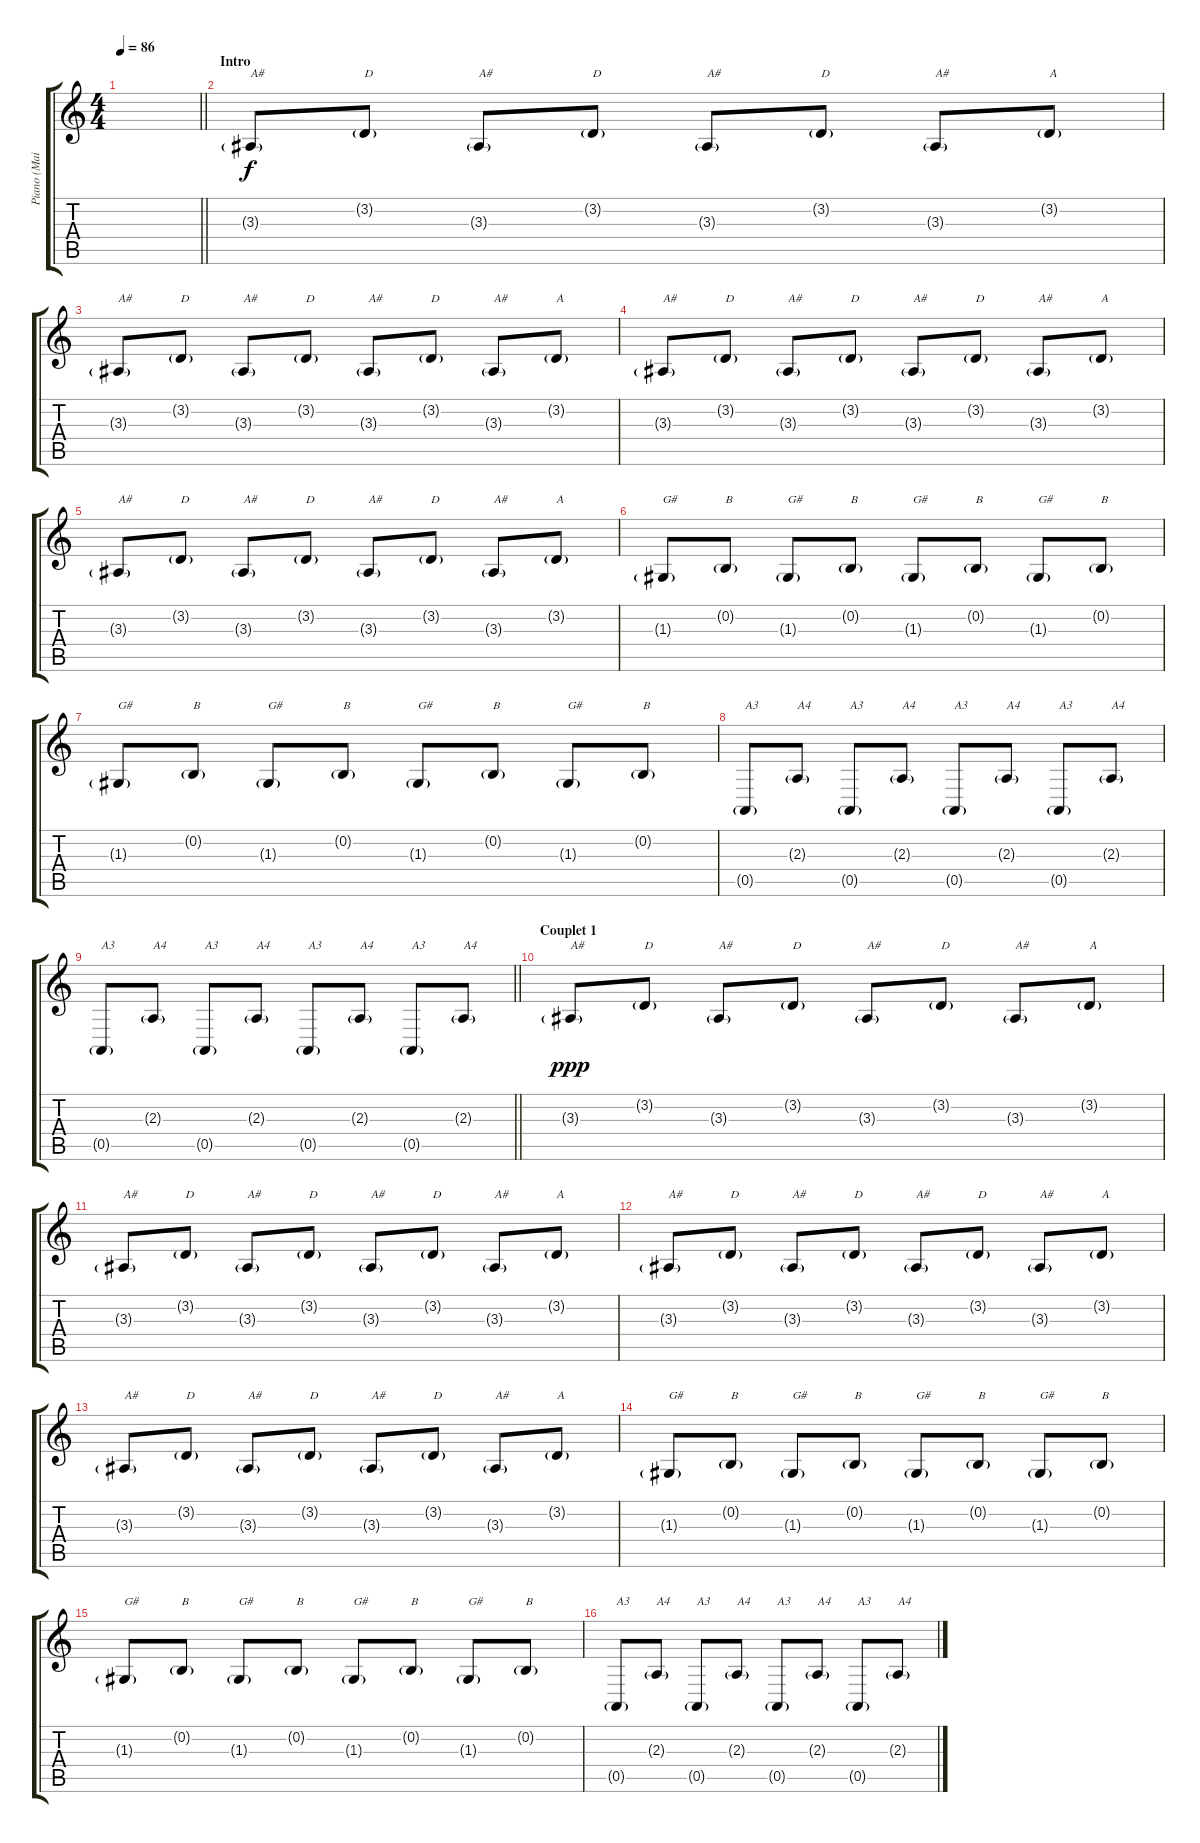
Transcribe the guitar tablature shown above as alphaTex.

\track ("Piano (Main Gauche) [Matthew Bellamy]" "Piano (Mai") {instrument brightacousticpiano}
\staff {score tabs}
\tuning (E4 B3 G3 D3 A2 E2) {hide}
\ts (4 4)
\tempo 86
\clef g2
\barLineRight lightlight
\ks c
|
\section ("" "Intro")
3.3{g}.8{txt "A#"} 3.2{g}.8{txt "D"} 3.3{g}.8{txt "A#"} 3.2{g}.8{txt "D"} 3.3{g}.8{txt "A#"} 3.2{g}.8{txt "D"} 3.3{g}.8{txt "A#"} 3.2{g}.8{txt "A"} |
3.3{g}.8{txt "A#"} 3.2{g}.8{txt "D"} 3.3{g}.8{txt "A#"} 3.2{g}.8{txt "D"} 3.3{g}.8{txt "A#"} 3.2{g}.8{txt "D"} 3.3{g}.8{txt "A#"} 3.2{g}.8{txt "A"} |
3.3{g}.8{txt "A#"} 3.2{g}.8{txt "D"} 3.3{g}.8{txt "A#"} 3.2{g}.8{txt "D"} 3.3{g}.8{txt "A#"} 3.2{g}.8{txt "D"} 3.3{g}.8{txt "A#"} 3.2{g}.8{txt "A"} |
3.3{g}.8{txt "A#"} 3.2{g}.8{txt "D"} 3.3{g}.8{txt "A#"} 3.2{g}.8{txt "D"} 3.3{g}.8{txt "A#"} 3.2{g}.8{txt "D"} 3.3{g}.8{txt "A#"} 3.2{g}.8{txt "A"} |
1.3{g}.8{txt "G#"} 0.2{g}.8{txt "B"} 1.3{g}.8{txt "G#"} 0.2{g}.8{txt "B"} 1.3{g}.8{txt "G#"} 0.2{g}.8{txt "B"} 1.3{g}.8{txt "G#"} 0.2{g}.8{txt "B"} |
1.3{g}.8{txt "G#"} 0.2{g}.8{txt "B"} 1.3{g}.8{txt "G#"} 0.2{g}.8{txt "B"} 1.3{g}.8{txt "G#"} 0.2{g}.8{txt "B"} 1.3{g}.8{txt "G#"} 0.2{g}.8{txt "B"} |
0.5{g}.8{txt "A3"} 2.3{g}.8{txt "A4"} 0.5{g}.8{txt "A3"} 2.3{g}.8{txt "A4"} 0.5{g}.8{txt "A3"} 2.3{g}.8{txt "A4"} 0.5{g}.8{txt "A3"} 2.3{g}.8{txt "A4"} |
\barLineRight lightlight
0.5{g}.8{txt "A3"} 2.3{g}.8{txt "A4"} 0.5{g}.8{txt "A3"} 2.3{g}.8{txt "A4"} 0.5{g}.8{txt "A3"} 2.3{g}.8{txt "A4"} 0.5{g}.8{txt "A3"} 2.3{g}.8{txt "A4"} |
\section ("" "Couplet 1")
3.3{g}.8{txt "A#" dy ppp} 3.2{g}.8{txt "D"} 3.3{g}.8{txt "A#"} 3.2{g}.8{txt "D"} 3.3{g}.8{txt "A#"} 3.2{g}.8{txt "D"} 3.3{g}.8{txt "A#"} 3.2{g}.8{txt "A"} |
3.3{g}.8{txt "A#"} 3.2{g}.8{txt "D"} 3.3{g}.8{txt "A#"} 3.2{g}.8{txt "D"} 3.3{g}.8{txt "A#"} 3.2{g}.8{txt "D"} 3.3{g}.8{txt "A#"} 3.2{g}.8{txt "A"} |
3.3{g}.8{txt "A#"} 3.2{g}.8{txt "D"} 3.3{g}.8{txt "A#"} 3.2{g}.8{txt "D"} 3.3{g}.8{txt "A#"} 3.2{g}.8{txt "D"} 3.3{g}.8{txt "A#"} 3.2{g}.8{txt "A"} |
3.3{g}.8{txt "A#"} 3.2{g}.8{txt "D"} 3.3{g}.8{txt "A#"} 3.2{g}.8{txt "D"} 3.3{g}.8{txt "A#"} 3.2{g}.8{txt "D"} 3.3{g}.8{txt "A#"} 3.2{g}.8{txt "A"} |
1.3{g}.8{txt "G#"} 0.2{g}.8{txt "B"} 1.3{g}.8{txt "G#"} 0.2{g}.8{txt "B"} 1.3{g}.8{txt "G#"} 0.2{g}.8{txt "B"} 1.3{g}.8{txt "G#"} 0.2{g}.8{txt "B"} |
1.3{g}.8{txt "G#"} 0.2{g}.8{txt "B"} 1.3{g}.8{txt "G#"} 0.2{g}.8{txt "B"} 1.3{g}.8{txt "G#"} 0.2{g}.8{txt "B"} 1.3{g}.8{txt "G#"} 0.2{g}.8{txt "B"} |
0.5{g}.8{txt "A3"} 2.3{g}.8{txt "A4"} 0.5{g}.8{txt "A3"} 2.3{g}.8{txt "A4"} 0.5{g}.8{txt "A3"} 2.3{g}.8{txt "A4"} 0.5{g}.8{txt "A3"} 2.3{g}.8{txt "A4"}
